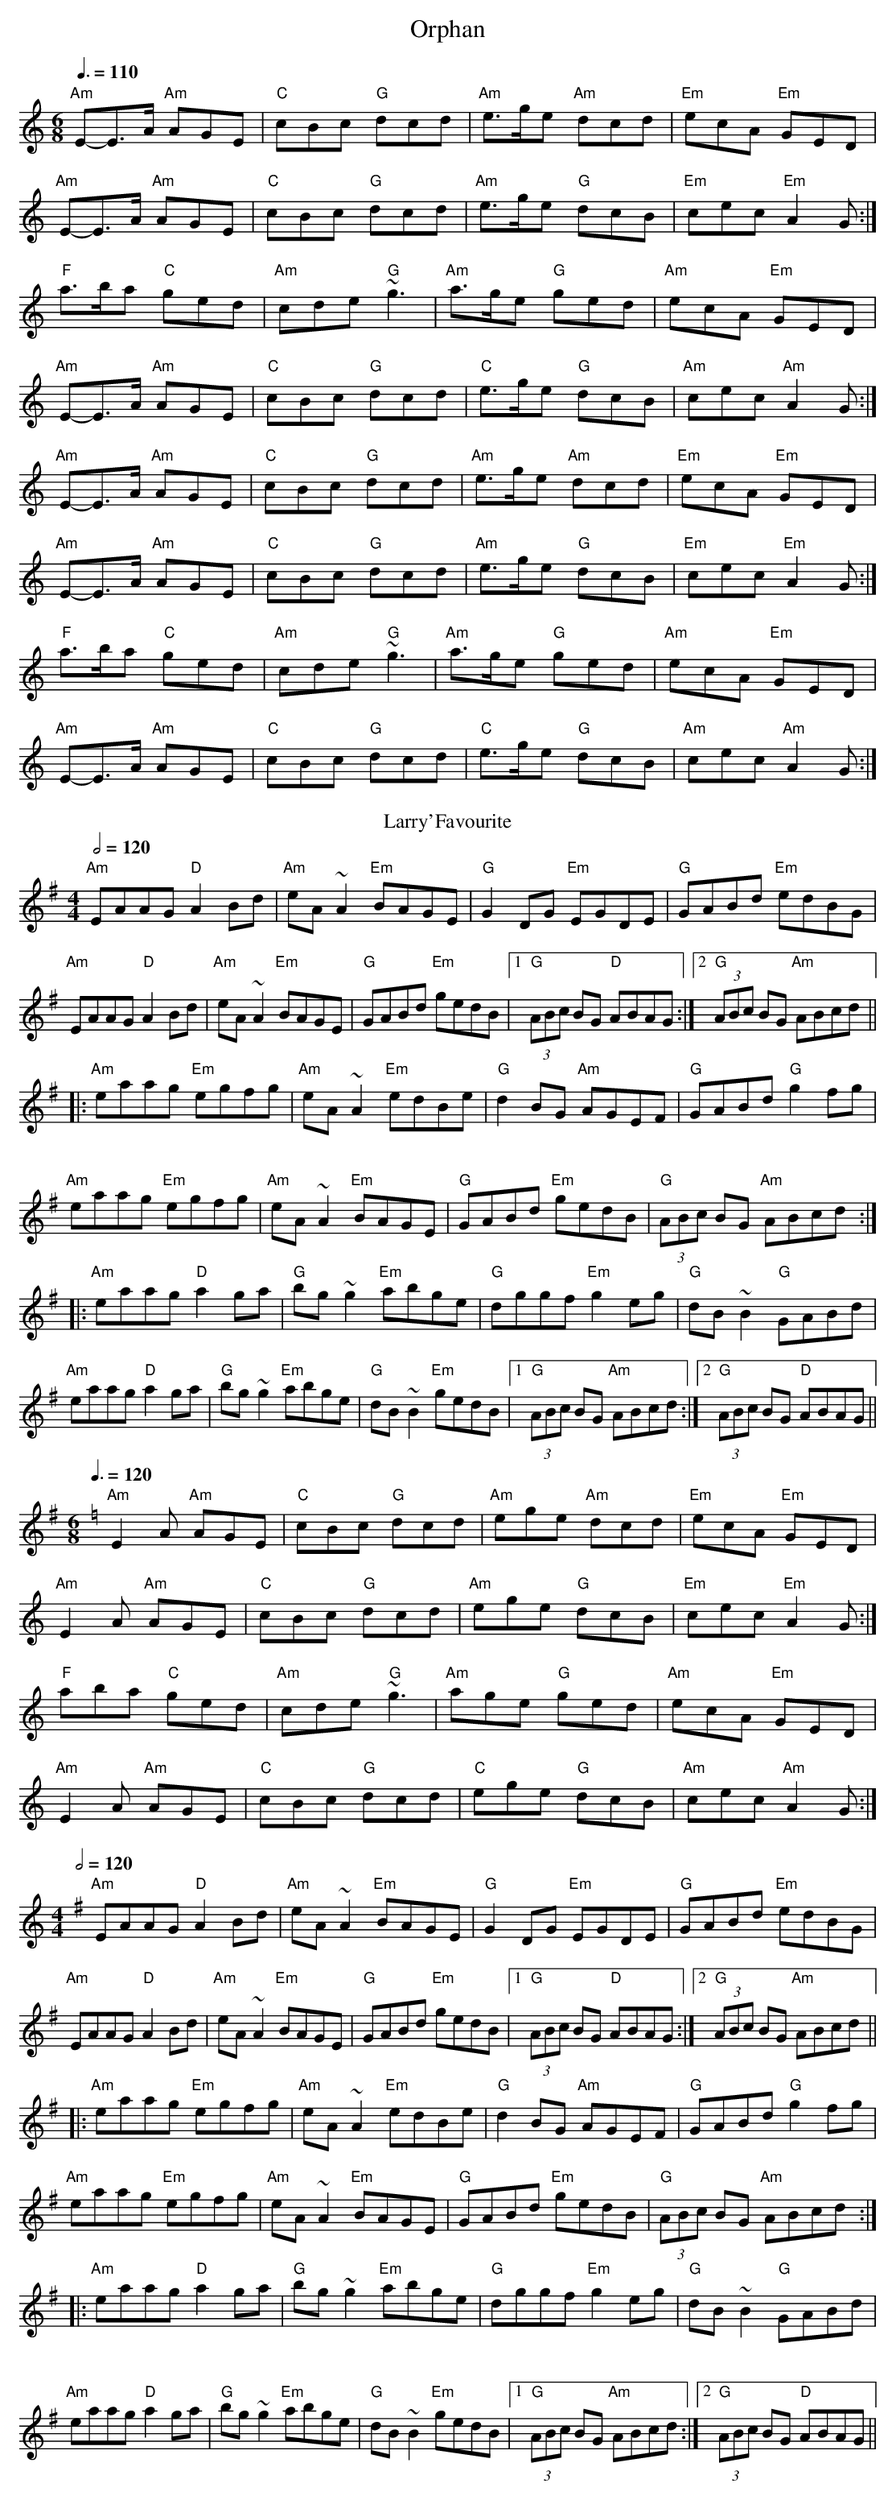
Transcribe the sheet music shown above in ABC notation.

X:1
T:Orphan
M:6/8
L:1/8
K:Amin
M:6/8
Q:3/8=110
K:Amin
"Am"E-E>A "Am"AGE | "C"cBc "G"dcd |"Am"e>ge "Am"dcd|"Em"ecA "Em"GED|
"Am"E-E>A "Am"AGE | "C"cBc "G"dcd |"Am"e>ge "G"dcB|"Em"cec "Em"A2G:|
"F"a>ba "C"ged | "Am"cde "G"~g3 |"Am"a>ge "G"ged|"Am"ecA "Em"GED|
"Am"E-E>A "Am"AGE | "C"cBc "G"dcd |"C"e>ge "G"dcB|"Am"cec "Am"A2G:|
"Am"E-E>A "Am"AGE | "C"cBc "G"dcd |"Am"e>ge "Am"dcd|"Em"ecA "Em"GED|
"Am"E-E>A "Am"AGE | "C"cBc "G"dcd |"Am"e>ge "G"dcB|"Em"cec "Em"A2G:|
"F"a>ba "C"ged | "Am"cde "G"~g3 |"Am"a>ge "G"ged|"Am"ecA "Em"GED|
"Am"E-E>A "Am"AGE | "C"cBc "G"dcd |"C"e>ge "G"dcB|"Am"cec "Am"A2G:|
T:Larry'Favourite
Q:1/2=120
K:Ador
M:4/4
"Am"EAAG "D"A2Bd|"Am"eA~A2 "Em"BAGE|"G"G2DG "Em"EGDE|"G"GABd "Em"edBG|
"Am"EAAG "D"A2Bd|"Am"eA~A2 "Em"BAGE|"G"GABd "Em"gedB|1 "G"(3ABc BG "D"ABAG:|2 "G"(3ABc BG "Am"ABcd||
|:"Am"eaag "Em"egfg|"Am"eA~A2 "Em"edBe|"G"d2BG "Am"AGEF|"G"GABd "G"g2fg|
"Am"eaag "Em"egfg|"Am"eA~A2 "Em"BAGE|"G"GABd "Em"gedB|"G"(3ABc BG "Am"ABcd:|
|:"Am"eaag "D"a2ga|"G"bg~g2 "Em"abge|"G"dggf "Em"g2eg|"G"dB~B2 "G"GABd|
"Am"eaag "D"a2ga|"G"bg~g2 "Em"abge|"G"dB~B2 "Em"gedB|1"G"(3ABc BG "Am"ABcd:|2 "G"(3ABc BG "D"ABAG||
M:6/8
Q:3/8=120
K:Amin
"Am"E2A "Am"AGE | "C"cBc "G"dcd |"Am"ege "Am"dcd|"Em"ecA "Em"GED|
"Am"E2A "Am"AGE | "C"cBc "G"dcd |"Am"ege "G"dcB|"Em"cec "Em"A2G:|
"F"aba "C"ged | "Am"cde "G"~g3 |"Am"age "G"ged|"Am"ecA "Em"GED|
"Am"E2A "Am"AGE | "C"cBc "G"dcd |"C"ege "G"dcB|"Am"cec "Am"A2G:|
M:4/4
Q:1/2=120
K:Ador
"Am"EAAG "D"A2Bd|"Am"eA~A2 "Em"BAGE|"G"G2DG "Em"EGDE|"G"GABd "Em"edBG|
"Am"EAAG "D"A2Bd|"Am"eA~A2 "Em"BAGE|"G"GABd "Em"gedB|1 "G"(3ABc BG "D"ABAG:|2 "G"(3ABc BG "Am"ABcd||
|:"Am"eaag "Em"egfg|"Am"eA~A2 "Em"edBe|"G"d2BG "Am"AGEF|"G"GABd "G"g2fg|
"Am"eaag "Em"egfg|"Am"eA~A2 "Em"BAGE|"G"GABd "Em"gedB|"G"(3ABc BG "Am"ABcd:|
|:"Am"eaag "D"a2ga|"G"bg~g2 "Em"abge|"G"dggf "Em"g2eg|"G"dB~B2 "G"GABd|
"Am"eaag "D"a2ga|"G"bg~g2 "Em"abge|"G"dB~B2 "Em"gedB|1"G"(3ABc BG "Am"ABcd:|2 "G"(3ABc BG "D"ABAG||
